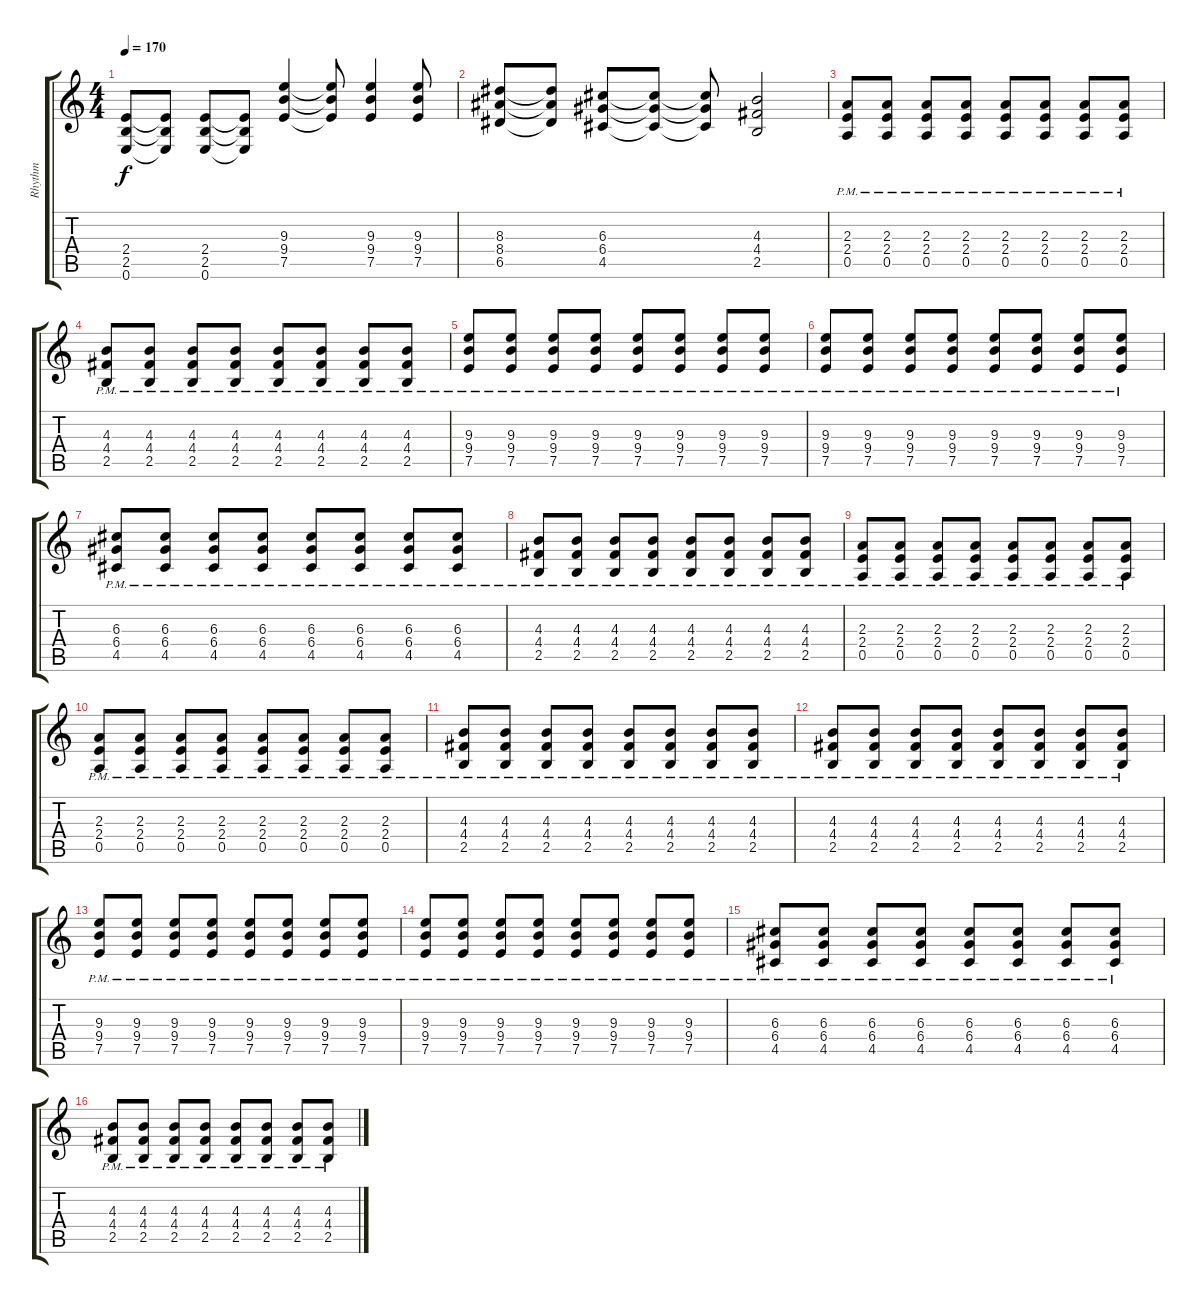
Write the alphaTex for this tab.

\track ("Rhythm" "Rhythm") {instrument overdrivenguitar}
\staff {score tabs}
\tuning (E4 B3 G3 D3 A2 E2) {hide}
\ts (4 4)
\tempo 170
\clef g2
\ks c
(2.4 2.5 0.6).8{dy f} (2.4{t} 2.5{t} 0.6{t}).8 (2.4 2.5 0.6).8 (2.4{t} 2.5{t} 0.6{t}).8 (9.3 9.4 7.5).4 (9.3{t} 9.4{t} 7.5{t}).8 (9.3 9.4 7.5).4 (9.3 9.4 7.5).8 |
(8.3 8.4 6.5).8 (8.3{t} 8.4{t} 6.5{t}).8 (6.3 6.4 4.5).8 (6.3{t} 6.4{t} 4.5{t}).8 (6.3{t} 6.4{t} 4.5{t}).8 (4.3 4.4 2.5).2 |
(2.3{pm} 2.4{pm} 0.5{pm}).8 (2.3{pm} 2.4{pm} 0.5{pm}).8 (2.3{pm} 2.4{pm} 0.5{pm}).8 (2.3{pm} 2.4{pm} 0.5{pm}).8 (2.3{pm} 2.4{pm} 0.5{pm}).8 (2.3{pm} 2.4{pm} 0.5{pm}).8 (2.3{pm} 2.4{pm} 0.5{pm}).8 (2.3{pm} 2.4{pm} 0.5{pm}).8 |
(4.3{pm} 4.4{pm} 2.5{pm}).8 (4.3{pm} 4.4{pm} 2.5{pm}).8 (4.3{pm} 4.4{pm} 2.5{pm}).8 (4.3{pm} 4.4{pm} 2.5{pm}).8 (4.3{pm} 4.4{pm} 2.5{pm}).8 (4.3{pm} 4.4{pm} 2.5{pm}).8 (4.3{pm} 4.4{pm} 2.5{pm}).8 (4.3{pm} 4.4{pm} 2.5{pm}).8 |
(9.3{pm} 9.4{pm} 7.5{pm}).8 (9.3{pm} 9.4{pm} 7.5{pm}).8 (9.3{pm} 9.4{pm} 7.5{pm}).8 (9.3{pm} 9.4{pm} 7.5{pm}).8 (9.3{pm} 9.4{pm} 7.5{pm}).8 (9.3{pm} 9.4{pm} 7.5{pm}).8 (9.3{pm} 9.4{pm} 7.5{pm}).8 (9.3{pm} 9.4{pm} 7.5{pm}).8 |
(9.3{pm} 9.4{pm} 7.5{pm}).8 (9.3{pm} 9.4{pm} 7.5{pm}).8 (9.3{pm} 9.4{pm} 7.5{pm}).8 (9.3{pm} 9.4{pm} 7.5{pm}).8 (9.3{pm} 9.4{pm} 7.5{pm}).8 (9.3{pm} 9.4{pm} 7.5{pm}).8 (9.3{pm} 9.4{pm} 7.5{pm}).8 (9.3{pm} 9.4{pm} 7.5{pm}).8 |
(6.3{pm} 6.4{pm} 4.5{pm}).8 (6.3{pm} 6.4{pm} 4.5{pm}).8 (6.3{pm} 6.4{pm} 4.5{pm}).8 (6.3{pm} 6.4{pm} 4.5{pm}).8 (6.3{pm} 6.4{pm} 4.5{pm}).8 (6.3{pm} 6.4{pm} 4.5{pm}).8 (6.3{pm} 6.4{pm} 4.5{pm}).8 (6.3{pm} 6.4{pm} 4.5{pm}).8 |
(4.3{pm} 4.4{pm} 2.5{pm}).8 (4.3{pm} 4.4{pm} 2.5{pm}).8 (4.3{pm} 4.4{pm} 2.5{pm}).8 (4.3{pm} 4.4{pm} 2.5{pm}).8 (4.3{pm} 4.4{pm} 2.5{pm}).8 (4.3{pm} 4.4{pm} 2.5{pm}).8 (4.3{pm} 4.4{pm} 2.5{pm}).8 (4.3{pm} 4.4{pm} 2.5{pm}).8 |
(2.3{pm} 2.4{pm} 0.5{pm}).8 (2.3{pm} 2.4{pm} 0.5{pm}).8 (2.3{pm} 2.4{pm} 0.5{pm}).8 (2.3{pm} 2.4{pm} 0.5{pm}).8 (2.3{pm} 2.4{pm} 0.5{pm}).8 (2.3{pm} 2.4{pm} 0.5{pm}).8 (2.3{pm} 2.4{pm} 0.5{pm}).8 (2.3{pm} 2.4{pm} 0.5{pm}).8 |
(2.3{pm} 2.4{pm} 0.5{pm}).8 (2.3{pm} 2.4{pm} 0.5{pm}).8 (2.3{pm} 2.4{pm} 0.5{pm}).8 (2.3{pm} 2.4{pm} 0.5{pm}).8 (2.3{pm} 2.4{pm} 0.5{pm}).8 (2.3{pm} 2.4{pm} 0.5{pm}).8 (2.3{pm} 2.4{pm} 0.5{pm}).8 (2.3{pm} 2.4{pm} 0.5{pm}).8 |
(4.3{pm} 4.4{pm} 2.5{pm}).8 (4.3{pm} 4.4{pm} 2.5{pm}).8 (4.3{pm} 4.4{pm} 2.5{pm}).8 (4.3{pm} 4.4{pm} 2.5{pm}).8 (4.3{pm} 4.4{pm} 2.5{pm}).8 (4.3{pm} 4.4{pm} 2.5{pm}).8 (4.3{pm} 4.4{pm} 2.5{pm}).8 (4.3{pm} 4.4{pm} 2.5{pm}).8 |
(4.3{pm} 4.4{pm} 2.5{pm}).8 (4.3{pm} 4.4{pm} 2.5{pm}).8 (4.3{pm} 4.4{pm} 2.5{pm}).8 (4.3{pm} 4.4{pm} 2.5{pm}).8 (4.3{pm} 4.4{pm} 2.5{pm}).8 (4.3{pm} 4.4{pm} 2.5{pm}).8 (4.3{pm} 4.4{pm} 2.5{pm}).8 (4.3{pm} 4.4{pm} 2.5{pm}).8 |
(9.3{pm} 9.4{pm} 7.5{pm}).8 (9.3{pm} 9.4{pm} 7.5{pm}).8 (9.3{pm} 9.4{pm} 7.5{pm}).8 (9.3{pm} 9.4{pm} 7.5{pm}).8 (9.3{pm} 9.4{pm} 7.5{pm}).8 (9.3{pm} 9.4{pm} 7.5{pm}).8 (9.3{pm} 9.4{pm} 7.5{pm}).8 (9.3{pm} 9.4{pm} 7.5{pm}).8 |
(9.3{pm} 9.4{pm} 7.5{pm}).8 (9.3{pm} 9.4{pm} 7.5{pm}).8 (9.3{pm} 9.4{pm} 7.5{pm}).8 (9.3{pm} 9.4{pm} 7.5{pm}).8 (9.3{pm} 9.4{pm} 7.5{pm}).8 (9.3{pm} 9.4{pm} 7.5{pm}).8 (9.3{pm} 9.4{pm} 7.5{pm}).8 (9.3{pm} 9.4{pm} 7.5{pm}).8 |
(6.3{pm} 6.4{pm} 4.5{pm}).8 (6.3{pm} 6.4{pm} 4.5{pm}).8 (6.3{pm} 6.4{pm} 4.5{pm}).8 (6.3{pm} 6.4{pm} 4.5{pm}).8 (6.3{pm} 6.4{pm} 4.5{pm}).8 (6.3{pm} 6.4{pm} 4.5{pm}).8 (6.3{pm} 6.4{pm} 4.5{pm}).8 (6.3{pm} 6.4{pm} 4.5{pm}).8 |
(4.3{pm} 4.4{pm} 2.5{pm}).8 (4.3{pm} 4.4{pm} 2.5{pm}).8 (4.3{pm} 4.4{pm} 2.5{pm}).8 (4.3{pm} 4.4{pm} 2.5{pm}).8 (4.3{pm} 4.4{pm} 2.5{pm}).8 (4.3{pm} 4.4{pm} 2.5{pm}).8 (4.3{pm} 4.4{pm} 2.5{pm}).8 (4.3{pm} 4.4{pm} 2.5{pm}).8
